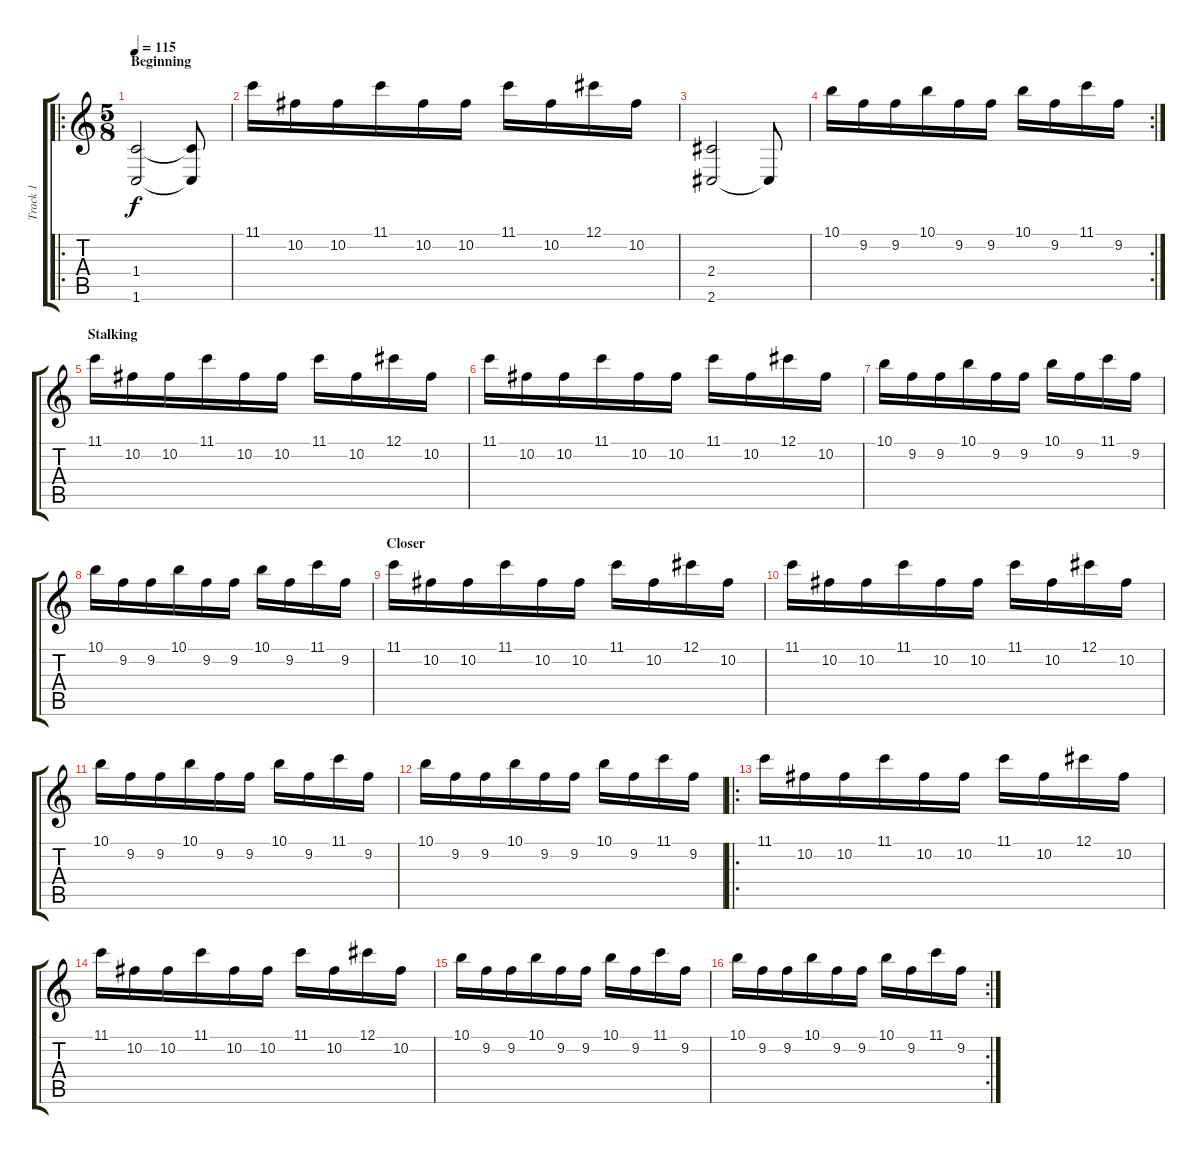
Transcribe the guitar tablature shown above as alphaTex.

\track ("Track 1" "Track 1") {instrument distortionguitar}
\staff {score tabs}
\tuning (Db4 Ab3 E3 B2 Gb2 B1) {hide}
\ro
\ts (5 8)
\section ("" "Beginning")
\tempo 115
\clef g2
\ks c
(1.4 1.6).2{dy f instrument distortionguitar} (1.4{t} 1.6{t}).8 |
11.1.16 10.2.16 10.2.16 11.1.16 10.2.16 10.2.16 11.1.16 10.2.16 12.1.16 10.2.16 |
(2.4 2.6).2 2.6{t}.8 |
\rc 2
10.1.16 9.2.16 9.2.16 10.1.16 9.2.16 9.2.16 10.1.16 9.2.16 11.1.16 9.2.16 |
\section ("" "Stalking")
11.1.16 10.2.16 10.2.16 11.1.16 10.2.16 10.2.16 11.1.16 10.2.16 12.1.16 10.2.16 |
11.1.16 10.2.16 10.2.16 11.1.16 10.2.16 10.2.16 11.1.16 10.2.16 12.1.16 10.2.16 |
10.1.16 9.2.16 9.2.16 10.1.16 9.2.16 9.2.16 10.1.16 9.2.16 11.1.16 9.2.16 |
10.1.16 9.2.16 9.2.16 10.1.16 9.2.16 9.2.16 10.1.16 9.2.16 11.1.16 9.2.16 |
\section ("" "Closer")
11.1.16 10.2.16 10.2.16 11.1.16 10.2.16 10.2.16 11.1.16 10.2.16 12.1.16 10.2.16 |
11.1.16 10.2.16 10.2.16 11.1.16 10.2.16 10.2.16 11.1.16 10.2.16 12.1.16 10.2.16 |
10.1.16 9.2.16 9.2.16 10.1.16 9.2.16 9.2.16 10.1.16 9.2.16 11.1.16 9.2.16 |
10.1.16 9.2.16 9.2.16 10.1.16 9.2.16 9.2.16 10.1.16 9.2.16 11.1.16 9.2.16 |
\ro
11.1.16 10.2.16 10.2.16 11.1.16 10.2.16 10.2.16 11.1.16 10.2.16 12.1.16 10.2.16 |
11.1.16 10.2.16 10.2.16 11.1.16 10.2.16 10.2.16 11.1.16 10.2.16 12.1.16 10.2.16 |
10.1.16 9.2.16 9.2.16 10.1.16 9.2.16 9.2.16 10.1.16 9.2.16 11.1.16 9.2.16 |
\rc 2
10.1.16 9.2.16 9.2.16 10.1.16 9.2.16 9.2.16 10.1.16 9.2.16 11.1.16 9.2.16
